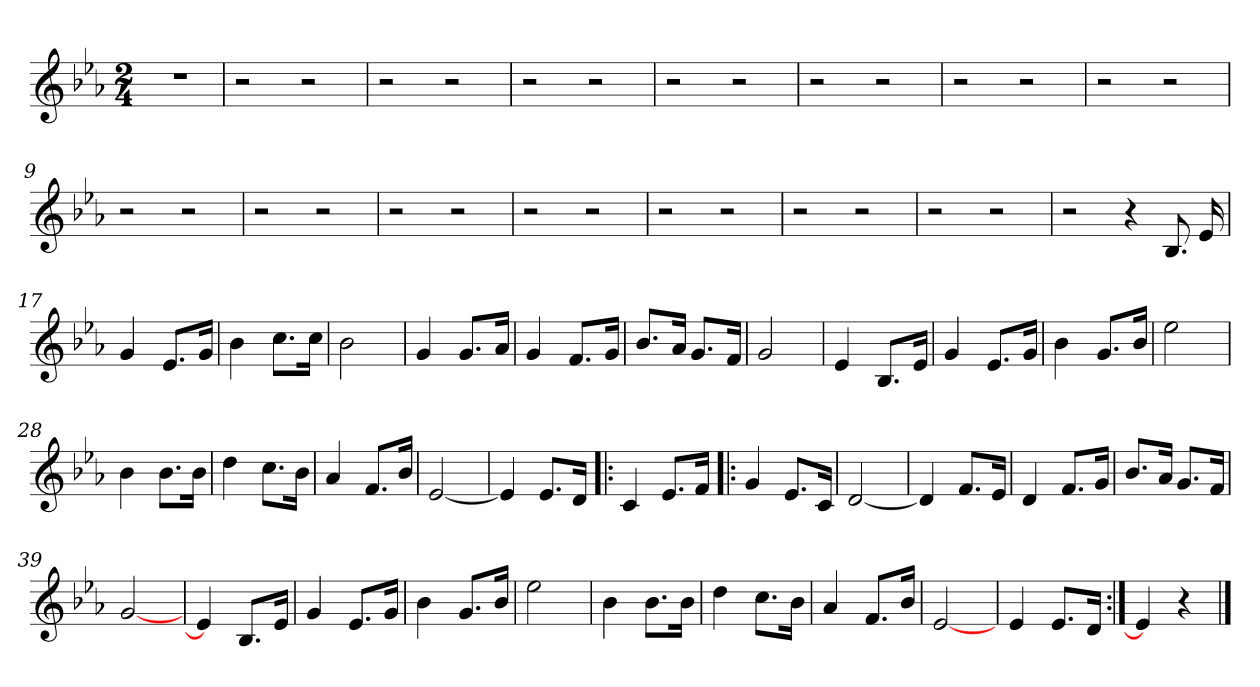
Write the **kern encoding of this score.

**kern
*part1
*staff1
*clefG2
*k[b-e-a-]
*E-:
*M2/4
=1
2r
=2
2r
2r
=3
2r
2r
=4
2r
2r
=5
2r
2r
=6
2r
2r
=7
2r
2r
=8
2r
2r
=9
2r
2r
=10
2r
2r
=11
2r
2r
=12
2r
2r
=13
2r
2r
=14
2r
2r
=15
2r
2r
=16
2r
4r
8.B-
16e-
=17
4g
8.e-/L
16g/Jk
=18
4b-
8.cc\L
16cc\Jk
=19
2b-
=20
4g
8.g/L
16a-/Jk
=21
4g
8.f/L
16g/Jk
=22
8.b-/L
16a-/Jk
8.g/L
16f/Jk
=23
2g
=24
4e-
8.B-/L
16e-/Jk
=25
4g
8.e-/L
16g/Jk
=26
4b-
8.g/L
16b-/Jk
=27
2ee-
=28
4b-
8.b-\L
16b-\Jk
=29
4dd
8.cc\L
16b-\Jk
=30
4a-
8.f/L
16b-/Jk
=31
[2e-
=32
4e-]
8.e-/L
16d/Jk
=33|!:
4c
8.e-/L
16f/Jk
=34
4g
8.e-/L
16c/Jk
=35
[2d
=36
4d]
8.f/L
16e-/Jk
=37
4d
8.f/L
16g/Jk
=38
8.b-/L
16a-/Jk
8.g/L
16f/Jk
=39
[2g
=40
4e-]
8.B-/L
16e-/Jk
=41
4g
8.e-/L
16g/Jk
=42
4b-
8.g/L
16b-/Jk
=43
2ee-
=44
4b-
8.b-\L
16b-\Jk
=45
4dd
8.cc\L
16b-\Jk
=46
4a-
8.f/L
16b-/Jk
=47
[2e-
=48
4e-
8.e-/L
16d/Jk
=49:|!
4e-]
4r
==
*-
